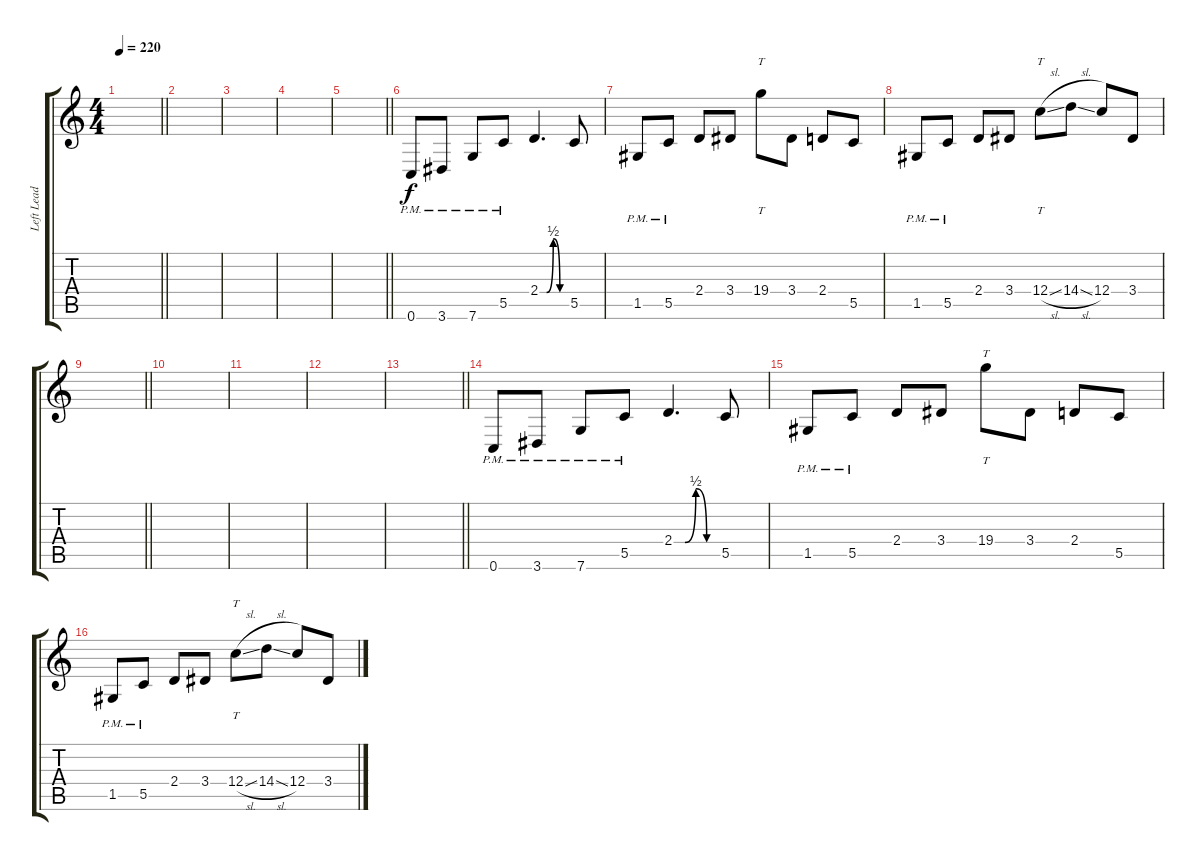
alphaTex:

\track ("Left Lead 2" "Left Lead ") {instrument distortionguitar}
\staff {score tabs}
\tuning (D4 A3 F3 C3 G2 C2) {hide}
\ts (4 4)
\tempo 220
\clef g2
\barLineRight lightlight
\ks c
|
|
|
|
\barLineRight lightlight
|
0.6{pm}.8 3.6{pm}.8 7.6{pm}.8 5.5{pm}.8 2.4{be (custom 0 0 15 0 30 2 45 0 60 0)}.4{d} 5.5.8 |
1.5{pm}.8 5.5{pm}.8 2.4.8 3.4.8 19.4.8{tt} 3.4.8 2.4.8 5.5.8 |
1.5{pm}.8 5.5{pm}.8 2.4.8 3.4.8 12.4{sl}.8{tt} 14.4{sl}.8 12.4.8 3.4.8 |
\barLineRight lightlight
|
\section ("" "")
|
|
|
\barLineRight lightlight
|
0.6{pm}.8 3.6{pm}.8 7.6{pm}.8 5.5{pm}.8 2.4{be (custom 0 0 15 0 30 2 45 0 60 0)}.4{d} 5.5.8 |
1.5{pm}.8 5.5{pm}.8 2.4.8 3.4.8 19.4.8{tt} 3.4.8 2.4.8 5.5.8 |
1.5{pm}.8 5.5{pm}.8 2.4.8 3.4.8 12.4{sl}.8{tt} 14.4{sl}.8 12.4.8 3.4.8
